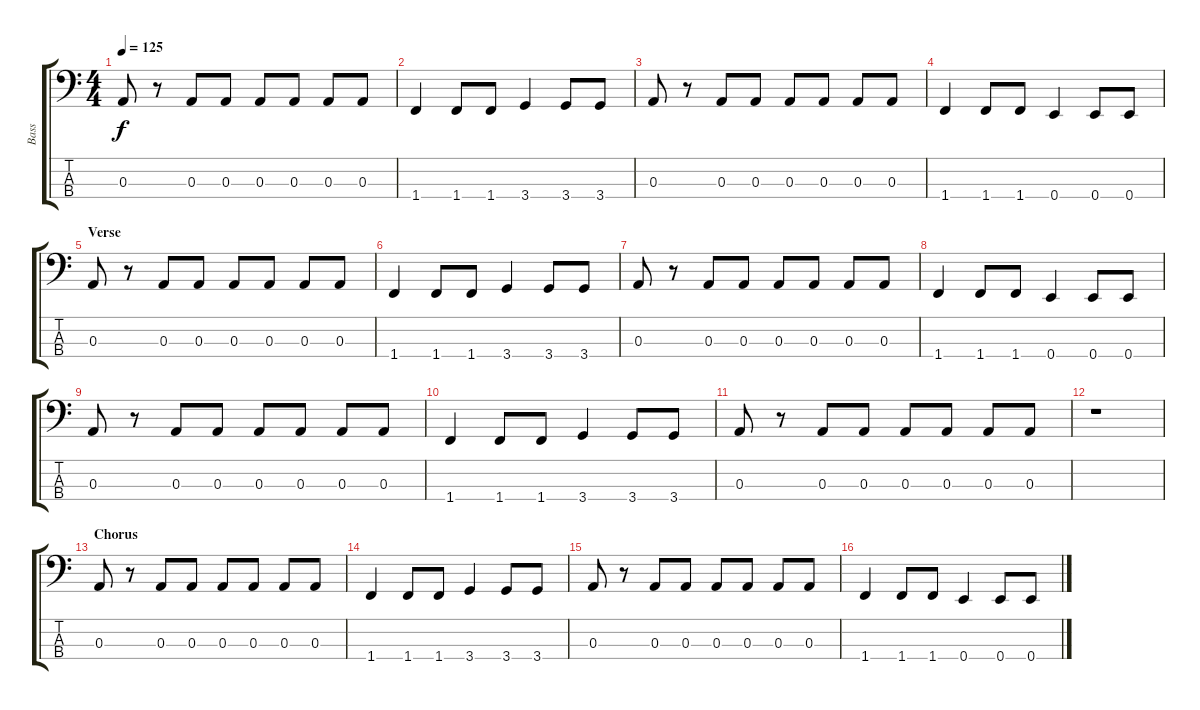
\track ("Bass" "Bass") {instrument electricbassfinger}
\staff {score tabs}
\tuning (G2 D2 A1 E1) {hide}
\ts (4 4)
\tempo 125
\clef f4
\ks c
0.3.8{dy f} r.8 0.3.8 0.3.8 0.3.8 0.3.8 0.3.8 0.3.8 |
1.4.4 1.4.8 1.4.8 3.4.4 3.4.8 3.4.8 |
0.3.8 r.8 0.3.8 0.3.8 0.3.8 0.3.8 0.3.8 0.3.8 |
1.4.4 1.4.8 1.4.8 0.4.4 0.4.8 0.4.8 |
\section ("" "Verse")
0.3.8 r.8 0.3.8 0.3.8 0.3.8 0.3.8 0.3.8 0.3.8 |
1.4.4 1.4.8 1.4.8 3.4.4 3.4.8 3.4.8 |
0.3.8 r.8 0.3.8 0.3.8 0.3.8 0.3.8 0.3.8 0.3.8 |
1.4.4 1.4.8 1.4.8 0.4.4 0.4.8 0.4.8 |
0.3.8 r.8 0.3.8 0.3.8 0.3.8 0.3.8 0.3.8 0.3.8 |
1.4.4 1.4.8 1.4.8 3.4.4 3.4.8 3.4.8 |
0.3.8 r.8 0.3.8 0.3.8 0.3.8 0.3.8 0.3.8 0.3.8 |
r.1 |
\section ("" "Chorus")
0.3.8 r.8 0.3.8 0.3.8 0.3.8 0.3.8 0.3.8 0.3.8 |
1.4.4 1.4.8 1.4.8 3.4.4 3.4.8 3.4.8 |
0.3.8 r.8 0.3.8 0.3.8 0.3.8 0.3.8 0.3.8 0.3.8 |
1.4.4 1.4.8 1.4.8 0.4.4 0.4.8 0.4.8
